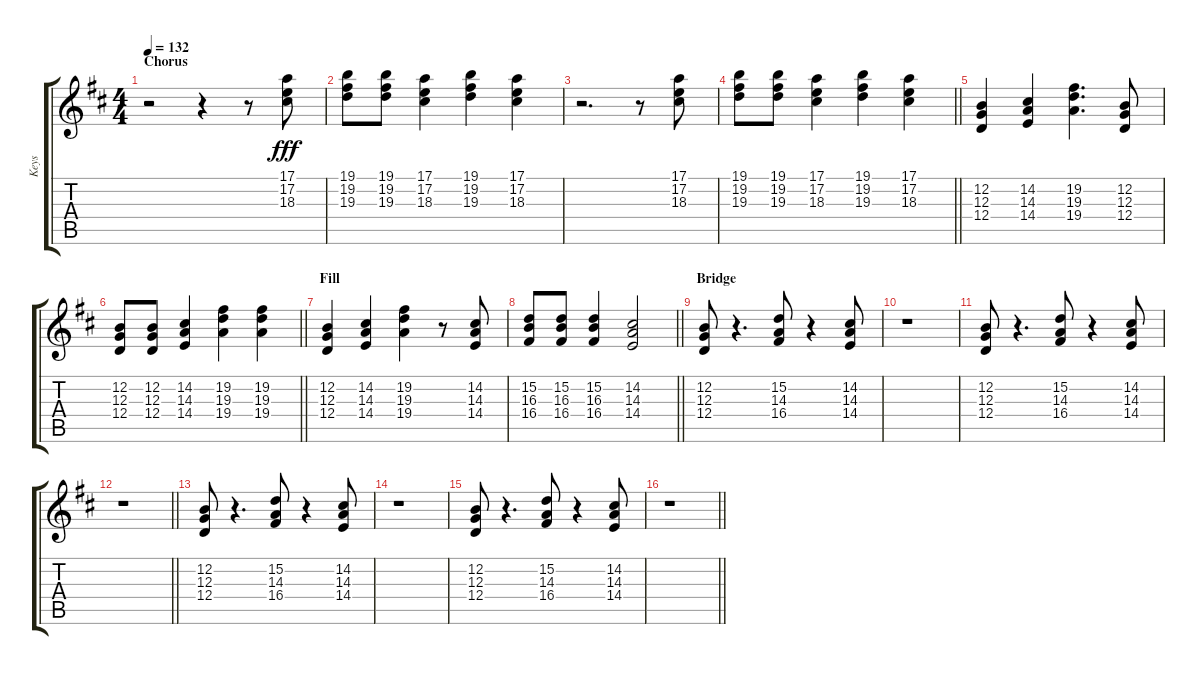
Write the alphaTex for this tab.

\track ("Keys" "Keys") {instrument electricgrandpiano bank 1}
\staff {score tabs}
\tuning (E4 B3 G3 D3 A2 E2) {hide}
\ts (4 4)
\section ("" "Chorus")
\tempo 132
\clef g2
\ks d
r.2{dy fff} r.4 r.8 (17.1 17.2 18.3).8 |
(19.1 19.2 19.3).8 (19.1 19.2 19.3).8 (17.1 17.2 18.3).4 (19.1 19.2 19.3).4 (17.1 17.2 18.3).4 |
r.2{d} r.8 (17.1 17.2 18.3).8 |
\barLineRight lightlight
(19.1 19.2 19.3).8 (19.1 19.2 19.3).8 (17.1 17.2 18.3).4 (19.1 19.2 19.3).4 (17.1 17.2 18.3).4 |
(12.2 12.3 12.4).4 (14.2 14.3 14.4).4 (19.2 19.3 19.4).4{d} (12.2 12.3 12.4).8 |
\barLineRight lightlight
(12.2 12.3 12.4).8 (12.2 12.3 12.4).8 (14.2 14.3 14.4).4 (19.2 19.3 19.4).4 (19.2 19.3 19.4).4 |
\section ("" "Fill")
(12.2 12.3 12.4).4 (14.2 14.3 14.4).4 (19.2 19.3 19.4).4 r.8 (14.2 14.3 14.4).8 |
\barLineRight lightlight
(15.2 16.3 16.4).8 (15.2 16.3 16.4).8 (15.2 16.3 16.4).4 (14.2 14.3 14.4).2 |
\section ("" "Bridge")
(12.2 12.3 12.4).8 r.4{d} (15.2 14.3 16.4).8 r.4 (14.2 14.3 14.4).8 |
r.1 |
(12.2 12.3 12.4).8 r.4{d} (15.2 14.3 16.4).8 r.4 (14.2 14.3 14.4).8 |
\barLineRight lightlight
r.1 |
(12.2 12.3 12.4).8 r.4{d} (15.2 14.3 16.4).8 r.4 (14.2 14.3 14.4).8 |
r.1 |
(12.2 12.3 12.4).8 r.4{d} (15.2 14.3 16.4).8 r.4 (14.2 14.3 14.4).8 |
\barLineRight lightlight
r.1
